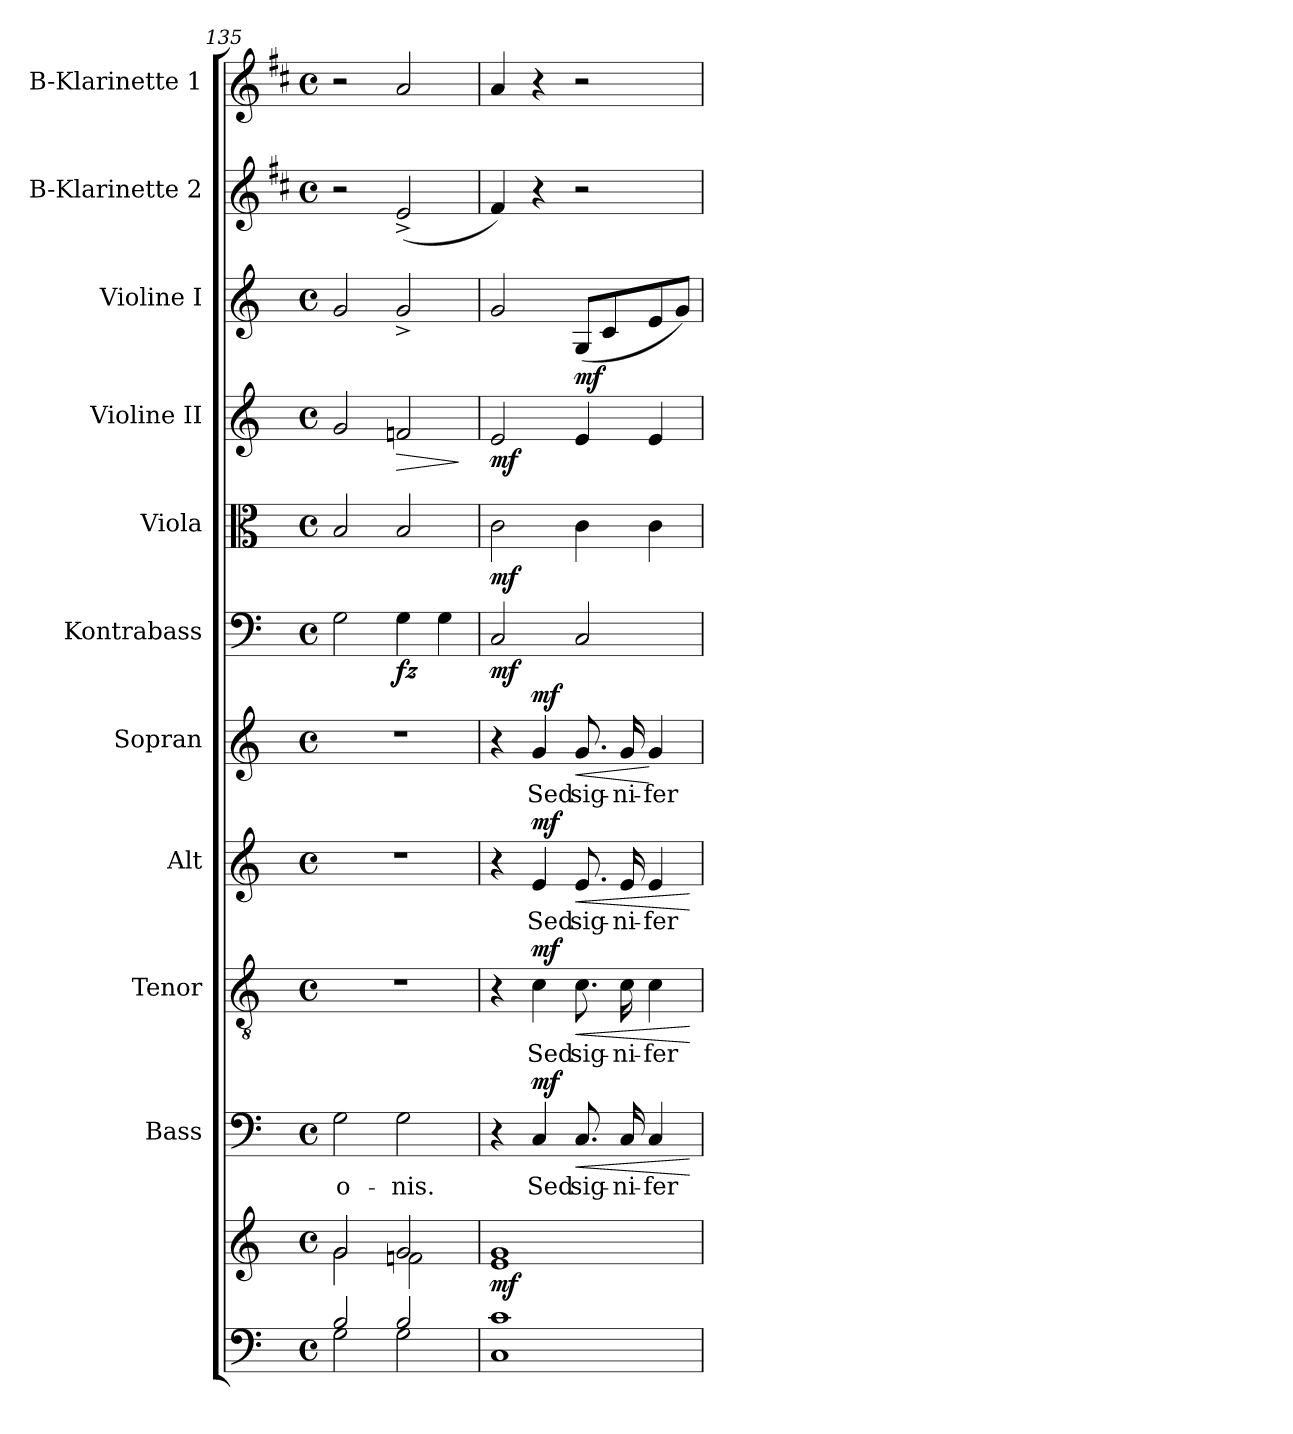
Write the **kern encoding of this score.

**kern	**kern	**dynam	**kern	**text	**dynam	**kern	**text	**dynam	**kern	**text	**dynam	**kern	**text	**dynam	**kern	**dynam	**kern	**dynam	**kern	**dynam	**kern	**dynam	**kern	**kern
*part11	*part11	*part11	*part10	*part10	*part10	*part9	*part9	*part9	*part8	*part8	*part8	*part7	*part7	*part7	*part6	*part6	*part5	*part5	*part4	*part4	*part3	*part3	*part2	*part1
*staff12	*staff11	*staff11/12	*staff10	*staff10	*staff10	*staff9	*staff9	*staff9	*staff8	*staff8	*staff8	*staff7	*staff7	*staff7	*staff6	*staff6	*staff5	*staff5	*staff4	*staff4	*staff3	*staff3	*staff2	*staff1
*	*	*	*I"Bass	*	*	*I"Tenor	*	*	*I"Alt	*	*	*I"Sopran	*	*	*I"Kontrabass	*	*I"Viola	*	*I"Violine II	*	*I"Violine I	*	*I"B-Klarinette 2	*I"B-Klarinette 1
*	*	*	*I'B.	*	*	*I'T.	*	*	*I'A.	*	*	*I'S.	*	*	*I'Kb.	*	*I'Vla.	*	*I'Vl. II	*	*I'Vl. I	*	*I'B Kl. 2	*I'B Kl. 1
*clefF4	*clefG2	*	*clefF4	*	*	*clefGv2	*	*	*clefG2	*	*	*clefG2	*	*	*clefF4	*	*clefC3	*	*clefG2	*	*clefG2	*	*clefG2	*clefG2
*	*	*	*	*	*	*	*	*	*	*	*	*	*	*	*ITrd7c12	*	*	*	*	*	*	*	*ITrd1c2	*ITrd1c2
*k[]	*k[]	*	*k[]	*	*	*k[]	*	*	*k[]	*	*	*k[]	*	*	*k[]	*	*k[]	*	*k[]	*	*k[]	*	*k[]	*k[]
*C:	*C:	*	*C:	*	*	*C:	*	*	*C:	*	*	*C:	*	*	*C:	*	*C:	*	*C:	*	*C:	*	*C:	*C:
*M4/4	*M4/4	*	*M4/4	*	*	*M4/4	*	*	*M4/4	*	*	*M4/4	*	*	*M4/4	*	*M4/4	*	*M4/4	*	*M4/4	*	*M4/4	*M4/4
*met(c)	*met(c)	*	*met(c)	*	*	*met(c)	*	*	*met(c)	*	*	*met(c)	*	*	*met(c)	*	*met(c)	*	*met(c)	*	*met(c)	*	*met(c)	*met(c)
=135	=135	=135	=135	=135	=135	=135	=135	=135	=135	=135	=135	=135	=135	=135	=135	=135	=135	=135	=135	=135	=135	=135	=135	=135
*^	*^	*	*	*	*	*	*	*	*	*	*	*	*	*	*	*	*	*	*	*	*	*	*	*
!	!	!	!	!	!	!LO:LY:b	!	!	!	!	!	!	!	!	!	!	!	!	!	!	!	!	!	!	!	!
2B/	2G\	2g/	2g\	.	2G\	-o-	.	1r	.	.	1r	.	.	1r	.	.	2GG\	.	2B/	.	2g/	.	2g/	.	2r	2r
!	!	!	!	!	!	!LO:LY:b	!	!	!	!	!	!	!	!	!	!	!	!LO:DY:b	!	!	!	!LO:HP:b	!	!	!	!
2B/	2G\	2g/	2fn\	.	2G\	-nis.	.	.	.	.	.	.	.	.	.	.	4GG\	fz	2B/	.	2fn/	>	2g^</	.	(<2d^</	2g/
.	.	.	.	.	.	.	.	.	.	.	.	.	.	.	.	.	4GG\	.	.	.	.	.	.	.	.	.
*v	*v	*	*	*	*	*	*	*	*	*	*	*	*	*	*	*	*	*	*	*	*	*	*	*	*	*
*	*v	*v	*	*	*	*	*	*	*	*	*	*	*	*	*	*	*	*	*	*	*	*	*	*	*
.	.	.	.	.	.	.	.	.	.	.	.	.	.	.	.	.	.	.	.	]	.	.	.	.
=136	=136	=136	=136	=136	=136	=136	=136	=136	=136	=136	=136	=136	=136	=136	=136	=136	=136	=136	=136	=136	=136	=136	=136	=136
*^	*^	*	*	*	*	*	*	*	*	*	*	*	*	*	*	*	*	*	*	*	*	*	*	*
!	!	!	!	!LO:DY:b	!	!	!	!	!	!	!	!	!	!	!	!	!	!LO:DY:b	!	!LO:DY:b	!	!LO:DY:b	!	!	!	!
1c	1C	1g	1e	mf	4r	.	.	4r	.	.	4r	.	.	4r	.	.	2CC/	mf	2c\	mf	2e/	mf	2g/	.	4e/)	4g/
!	!	!	!	!	!	!LO:LY:b	!LO:DY:a	!	!LO:LY:b	!LO:DY:a	!	!LO:LY:b	!LO:DY:a	!	!LO:LY:b	!LO:DY:a	!	!	!	!	!	!	!	!	!	!
.	.	.	.	.	4C/	Sed	mf	4c\	Sed	mf	4e/	Sed	mf	4g/	Sed	mf	.	.	.	.	.	.	.	.	4r	4r
!	!	!	!	!	!	!LO:LY:b	!LO:HP:b	!	!LO:LY:b	!LO:HP:b	!	!LO:LY:b	!LO:HP:b	!	!LO:LY:b	!LO:HP:b	!	!	!	!	!	!	!	!LO:DY:b	!	!
.	.	.	.	.	8.C/	sig-	<	8.c\	sig-	<	8.e/	sig-	<	8.g/	sig-	<	2CC/	.	4c\	.	4e/	.	(<8G/L	mf	2r	2r
.	.	.	.	.	.	.	.	.	.	.	.	.	.	.	.	.	.	.	.	.	.	.	8c/	.	.	.
!	!	!	!	!	!	!LO:LY:b	!	!	!LO:LY:b	!	!	!LO:LY:b	!	!	!LO:LY:b	!	!	!	!	!	!	!	!	!	!	!
.	.	.	.	.	16C/	-ni-	.	16c\	-ni-	.	16e/	-ni-	.	16g/	-ni-	.	.	.	.	.	.	.	.	.	.	.
!	!	!	!	!	!	!LO:LY:b	!	!	!LO:LY:b	!	!	!LO:LY:b	!	!	!LO:LY:b	!	!	!	!	!	!	!	!	!	!	!
.	.	.	.	.	4C/	-fer	.	4c\	-fer	.	4e/	-fer	.	4g/	-fer	[	.	.	4c\	.	4e/	.	8e/	.	.	.
.	.	.	.	.	.	.	.	.	.	.	.	.	.	.	.	.	.	.	.	.	.	.	8g/J)	.	.	.
*v	*v	*	*	*	*	*	*	*	*	*	*	*	*	*	*	*	*	*	*	*	*	*	*	*	*	*
*	*v	*v	*	*	*	*	*	*	*	*	*	*	*	*	*	*	*	*	*	*	*	*	*	*	*
.	.	.	.	.	[	.	.	[	.	.	[	.	.	.	.	.	.	.	.	.	.	.	.	.
=	=	=	=	=	=	=	=	=	=	=	=	=	=	=	=	=	=	=	=	=	=	=	=	=
*-	*-	*-	*-	*-	*-	*-	*-	*-	*-	*-	*-	*-	*-	*-	*-	*-	*-	*-	*-	*-	*-	*-	*-	*-
